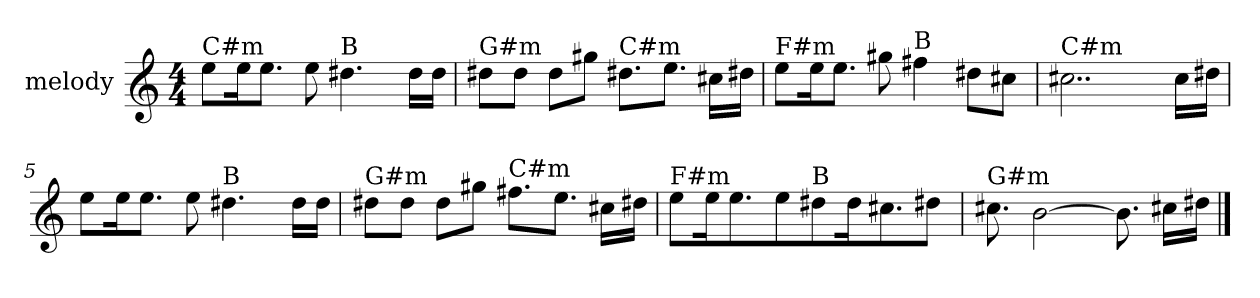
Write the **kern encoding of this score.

**kern
*part1
*staff1
*I"melody
*clefG2
*M4/4
*MM73
=1
!LO:TX:a:t=C#m
8ee\L
16ee\K
8.ee\J
8ee
!LO:TX:a:t=B
4.dd#X
16dd#\LL
16dd#\JJ
=2
!LO:TX:a:t=G#m
8dd#X\L
8dd#\J
8dd#\L
8gg#X\J
!LO:TX:a:t=C#m
8.dd#X\L
8.ee\J
16cc#X\LL
16dd#X\JJ
=3
!LO:TX:a:t=F#m
8ee\L
16ee\K
8.ee\J
8gg#X
!LO:TX:a:t=B
4ff#X
8dd#X\L
8cc#X\J
=4
!LO:TX:a:t=C#m
2..cc#X
16cc#\LL
16dd#X\JJ
=5
8ee\L
16ee\K
8.ee\J
8ee
!LO:TX:a:t=B
4.dd#X
16dd#\LL
16dd#\JJ
=6
!LO:TX:a:t=G#m
8dd#X\L
8dd#\J
8dd#\L
8gg#X\J
!LO:TX:a:t=C#m
8.ff#X\L
8.ee\J
16cc#X\LL
16dd#X\JJ
=7
!LO:TX:a:t=F#m
8ee\L
16ee\K
8.ee\J
8ee\L
!LO:TX:a:t=B
8dd#X\
16dd#\K
8.cc#X\J
8dd#XJ
=8
!LO:TX:a:t=G#m
8.cc#X
[2b
8.b]
16cc#X\LL
16dd#X\JJ
==
*-
